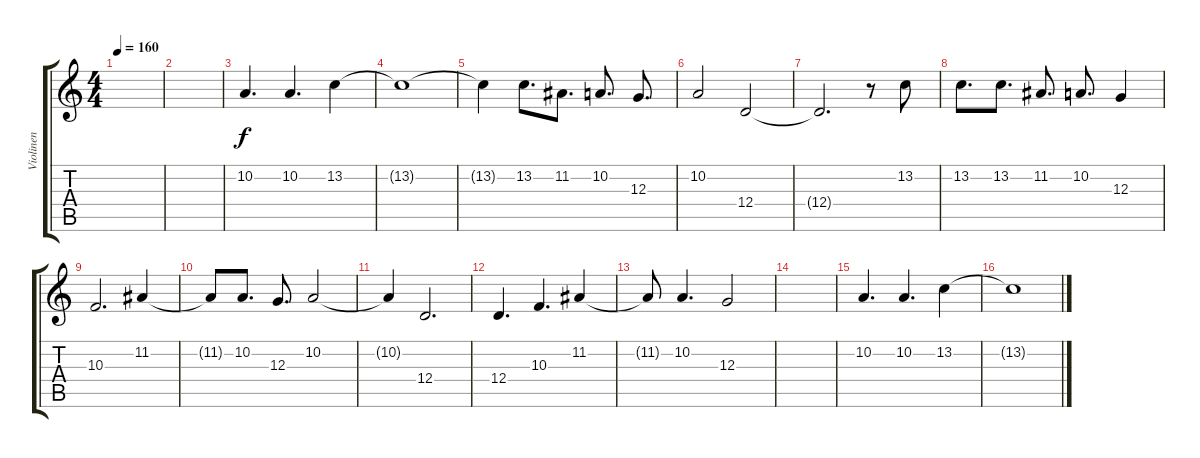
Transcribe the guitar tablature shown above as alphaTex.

\track ("Violinen" "Violinen") {instrument stringensemble1}
\staff {score tabs}
\tuning (E4 B3 G3 D3 A2 E2) {hide}
\ts (4 4)
\tempo 160
\clef g2
\ks c
|
|
10.2.4{d} 10.2.4{d} 13.2.4 |
13.2{t}.1 |
13.2{t}.4 13.2.8{d} 11.2.8{d} 10.2.8{d} 12.3.8{d} |
10.2.2 12.4.2 |
12.4{t}.2{d} r.8 13.2.8 |
13.2.8{d} 13.2.8{d} 11.2.8{d} 10.2.8{d} 12.3.4 |
10.3.2{d} 11.2.4 |
11.2{t}.8 10.2.8{d} 12.3.8{d} 10.2.2 |
10.2{t}.4 12.4.2{d} |
12.4.4{d} 10.3.4{d} 11.2.4 |
11.2{t}.8 10.2.4{d} 12.3.2 |
|
10.2.4{d} 10.2.4{d} 13.2.4 |
13.2{t}.1
